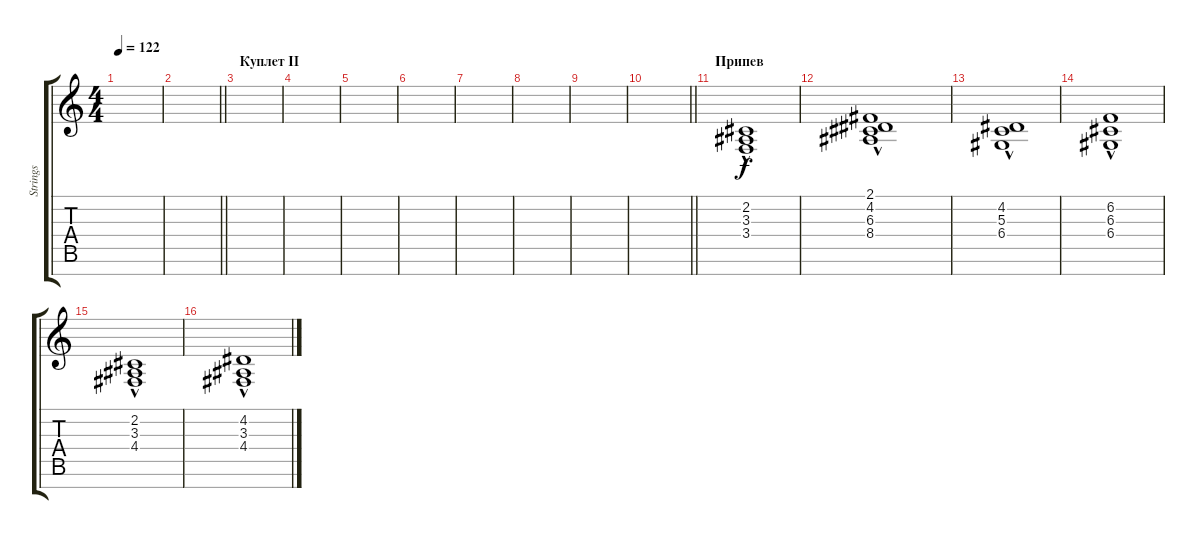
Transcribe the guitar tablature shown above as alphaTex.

\track ("Strings" "Strings") {instrument stringensemble2}
\staff {score tabs}
\tuning (E4 B3 G3 D3 A2 E2 B1) {hide}
\ts (4 4)
\tempo 122
\clef g2
\ks c
|
\barLineRight lightlight
|
\section ("" "Куплет II")
|
|
|
|
|
|
|
\barLineRight lightlight
|
\section ("" "Припев")
(2.2{hac} 3.3{hac} 3.4{hac}).1 |
(2.1{hac} 4.2{hac} 6.3{hac} 8.4{hac}).1 |
(4.2{hac} 5.3{hac} 6.4{hac}).1 |
(6.2{hac} 6.3{hac} 6.4{hac}).1 |
(2.2{hac} 3.3{hac} 4.4{hac}).1 |
(4.2{hac} 3.3{hac} 4.4{hac}).1
